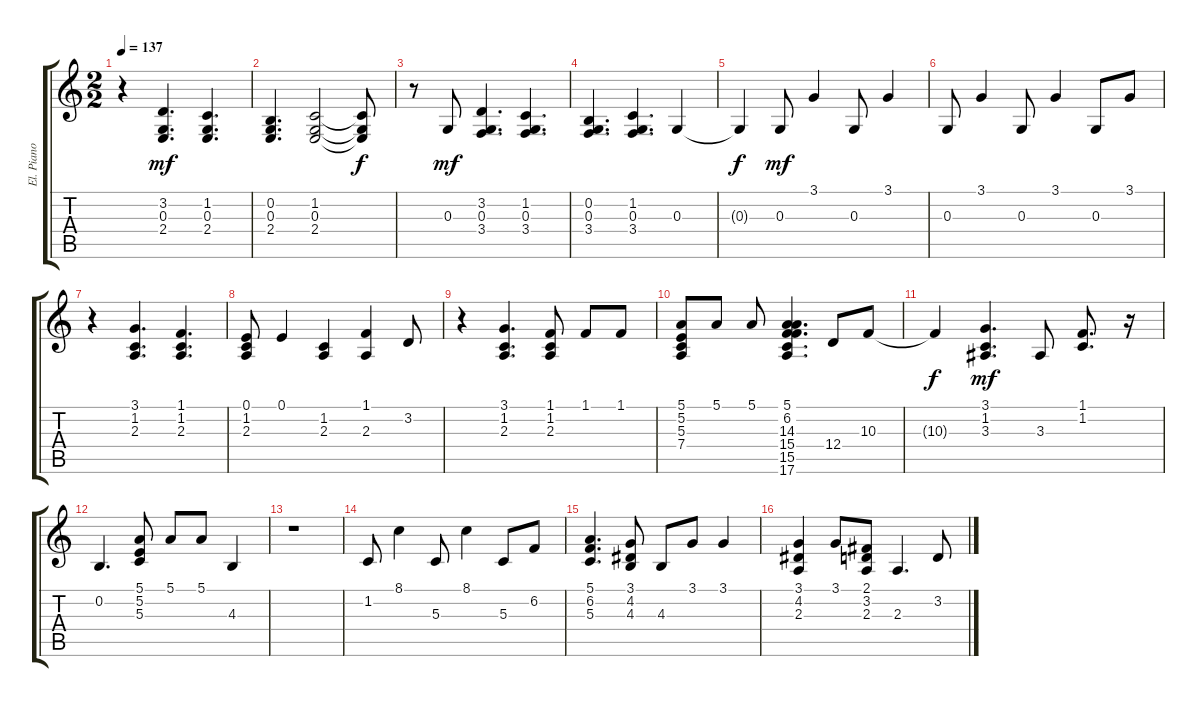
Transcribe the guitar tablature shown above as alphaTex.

\track ("El. Piano" "El. Piano") {instrument electricpiano2}
\staff {score tabs}
\tuning (E4 B3 G3 D3 A2 E2) {hide}
\ts (2 2)
\tempo 137
\clef g2
\ks c
r.4{dy f} (3.2 0.3 2.4).4{d dy mf} (1.2 0.3 2.4).4{d} |
(0.2 0.3 2.4).4{d} (1.2 0.3 2.4).2 (1.2{t} 0.3{t} 2.4{t}).8{dy f} |
r.8 0.3.8{dy mf} (3.2 0.3 3.4).4{d} (1.2 0.3 3.4).4{d} |
(0.2 0.3 3.4).4{d} (1.2 0.3 3.4).4{d} 0.3.4 |
0.3{t}.4{dy f} 0.3.8{dy mf} 3.1.4 0.3.8 3.1.4 |
0.3.8 3.1.4 0.3.8 3.1.4 0.3.8 3.1.8 |
r.4 (3.1 1.2 2.3).4{d} (1.1 1.2 2.3).4{d} |
(0.1 1.2 2.3).8 0.1.4 (1.2 2.3).4 (1.1 2.3).4 3.2.8 |
r.4 (3.1 1.2 2.3).4{d} (1.1 1.2 2.3).8 1.1.8 1.1.8 |
(5.1 5.2 5.3 7.4).8 5.1.8 5.1.8 (5.1 6.2 14.3 15.4 15.5 17.6).4{d} 12.4.8 10.3.8 |
10.3{t}.4{dy f} (3.1 1.2 3.3).4{d dy mf} 3.3.8 (1.1 1.2).8{d} r.16 |
0.2.4{d} (5.1 5.2 5.3).8 5.1.8 5.1.8 4.3.4 |
r.1 |
1.2.8 8.1.4 5.3.8 8.1.4 5.3.8 6.2.8 |
(5.1 6.2 5.3).4{d} (3.1 4.2 4.3).8 4.3.8 3.1.8 3.1.4 |
(3.1 4.2 2.3).4 3.1.8 (2.1 3.2 2.3).8 2.3.4{d} 3.2.8
